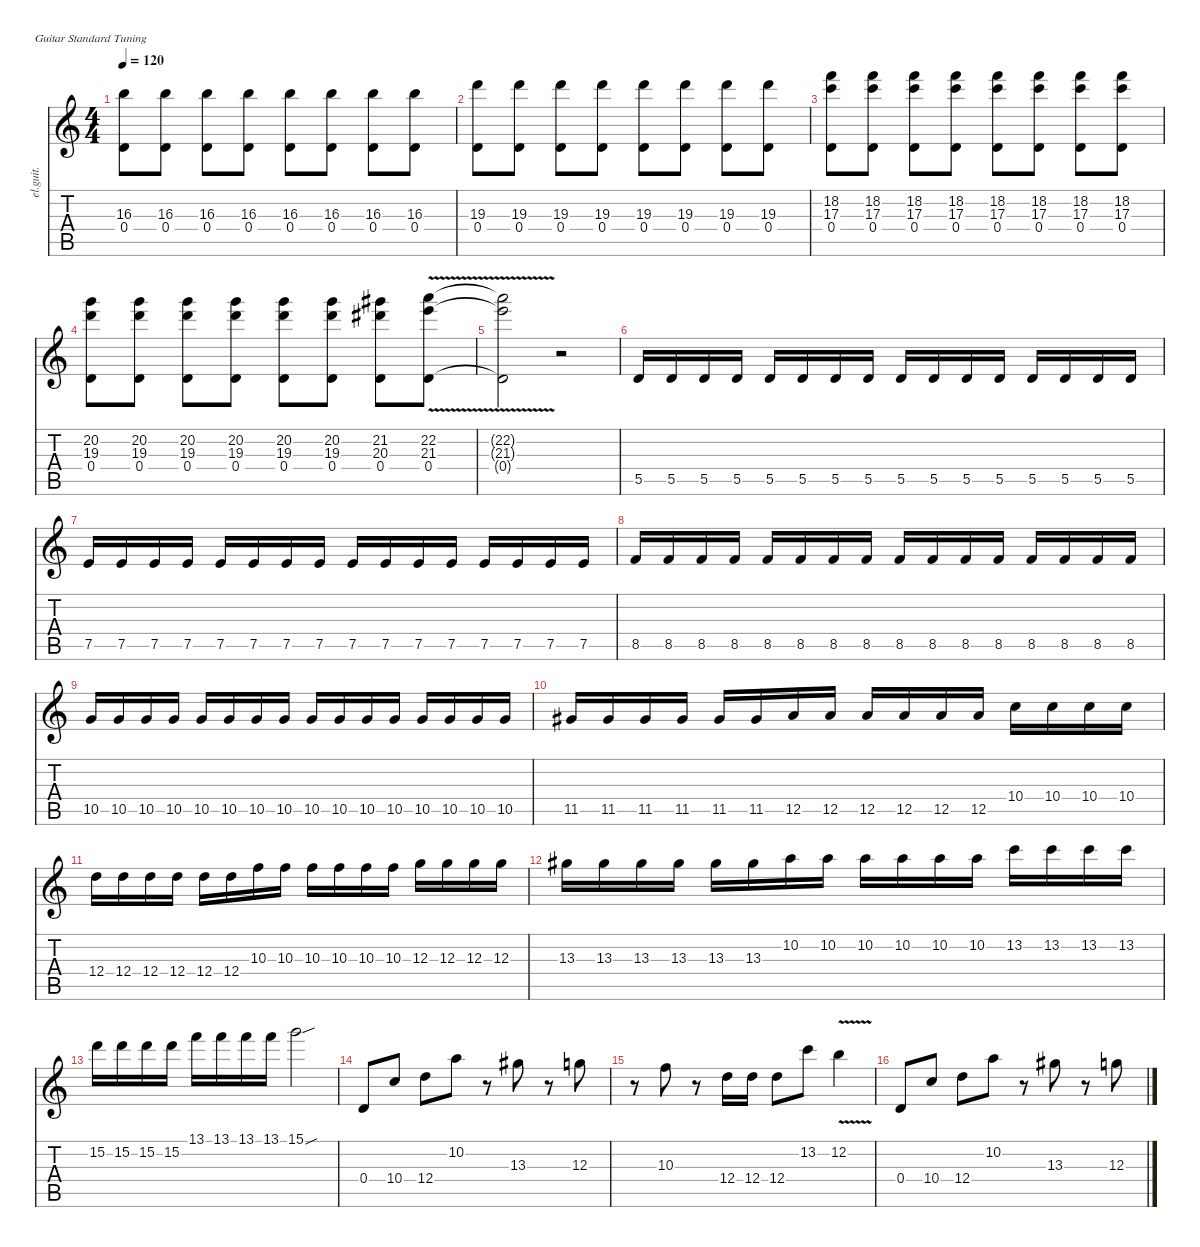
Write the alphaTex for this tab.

\defaultSystemsLayout 4
\hideDynamics
\bracketExtendMode nobrackets
\track ("Clean Guitar" "el.guit.") {instrument electricguitarclean}
\staff {score tabs}
\tuning (E4 B3 G3 D3 A2 E2)
\ts (4 4)
\tempo 120
\clef g2
\ks c
(16.3 0.4).8{dy mf beam Down} (16.3 0.4).8{beam Down} (16.3 0.4).8{beam Down} (16.3 0.4).8{beam Down} (16.3 0.4).8{beam Down} (16.3 0.4).8{beam Down} (16.3 0.4).8{beam Down} (16.3 0.4).8{beam Down} |
(19.3 0.4).8{beam Down} (19.3 0.4).8{beam Down} (19.3 0.4).8{beam Down} (19.3 0.4).8{beam Down} (19.3 0.4).8{beam Down} (19.3 0.4).8{beam Down} (19.3 0.4).8{beam Down} (19.3 0.4).8{beam Down} |
(18.2 17.3 0.4).8{beam Down} (18.2 17.3 0.4).8{beam Down} (18.2 17.3 0.4).8{beam Down} (18.2 17.3 0.4).8{beam Down} (18.2 17.3 0.4).8{beam Down} (18.2 17.3 0.4).8{beam Down} (18.2 17.3 0.4).8{beam Down} (18.2 17.3 0.4).8{beam Down} |
(0.4 19.3 20.2).8{beam Down} (0.4 19.3 20.2).8{beam Down} (0.4 19.3 20.2).8{beam Down} (0.4 19.3 20.2).8{beam Down} (0.4 19.3 20.2).8{beam Down} (0.4 19.3 20.2).8{beam Down} (0.4 20.3{acc #} 21.2{acc #}).8{beam Down} (0.4{v} 21.3 22.2).8{beam Down} |
(22.2{t} 21.3{t} 0.4{t}).2{beam Down} r.2{beam Down} |
5.5.16{beam Up} 5.5.16{beam Up} 5.5.16{beam Up} 5.5.16{beam Up} 5.5.16{beam Up} 5.5.16{beam Up} 5.5.16{beam Up} 5.5.16{beam Up} 5.5.16{beam Up} 5.5.16{beam Up} 5.5.16{beam Up} 5.5.16{beam Up} 5.5.16{beam Up} 5.5.16{beam Up} 5.5.16{beam Up} 5.5.16{beam Up} |
7.5.16{beam Up} 7.5.16{beam Up} 7.5.16{beam Up} 7.5.16{beam Up} 7.5.16{beam Up} 7.5.16{beam Up} 7.5.16{beam Up} 7.5.16{beam Up} 7.5.16{beam Up} 7.5.16{beam Up} 7.5.16{beam Up} 7.5.16{beam Up} 7.5.16{beam Up} 7.5.16{beam Up} 7.5.16{beam Up} 7.5.16{beam Up} |
8.5.16{beam Up} 8.5.16{beam Up} 8.5.16{beam Up} 8.5.16{beam Up} 8.5.16{beam Up} 8.5.16{beam Up} 8.5.16{beam Up} 8.5.16{beam Up} 8.5.16{beam Up} 8.5.16{beam Up} 8.5.16{beam Up} 8.5.16{beam Up} 8.5.16{beam Up} 8.5.16{beam Up} 8.5.16{beam Up} 8.5.16{beam Up} |
10.5.16{beam Up} 10.5.16{beam Up} 10.5.16{beam Up} 10.5.16{beam Up} 10.5.16{beam Up} 10.5.16{beam Up} 10.5.16{beam Up} 10.5.16{beam Up} 10.5.16{beam Up} 10.5.16{beam Up} 10.5.16{beam Up} 10.5.16{beam Up} 10.5.16{beam Up} 10.5.16{beam Up} 10.5.16{beam Up} 10.5.16{beam Up} |
11.5{acc #}.16{beam Up} 11.5{acc #}.16{beam Up} 11.5{acc #}.16{beam Up} 11.5{acc #}.16{beam Up} 11.5{acc #}.16{beam Up} 11.5{acc #}.16{beam Up} 12.5.16{beam Up} 12.5.16{beam Up} 12.5.16{beam Up} 12.5.16{beam Up} 12.5.16{beam Up} 12.5.16{beam Up} 10.4.16{beam Down} 10.4.16{beam Down} 10.4.16{beam Down} 10.4.16{beam Down} |
12.4.16{beam Down} 12.4.16{beam Down} 12.4.16{beam Down} 12.4.16{beam Down} 12.4.16{beam Down} 12.4.16{beam Down} 10.3.16{beam Down} 10.3.16{beam Down} 10.3.16{beam Down} 10.3.16{beam Down} 10.3.16{beam Down} 10.3.16{beam Down} 12.3.16{beam Down} 12.3.16{beam Down} 12.3.16{beam Down} 12.3.16{beam Down} |
13.3{acc #}.16{beam Down} 13.3{acc #}.16{beam Down} 13.3{acc #}.16{beam Down} 13.3{acc #}.16{beam Down} 13.3{acc #}.16{beam Down} 13.3{acc #}.16{beam Down} 10.2.16{beam Down} 10.2.16{beam Down} 10.2.16{beam Down} 10.2.16{beam Down} 10.2.16{beam Down} 10.2.16{beam Down} 13.2.16{beam Down} 13.2.16{beam Down} 13.2.16{beam Down} 13.2.16{beam Down} |
15.2.16{beam Down} 15.2.16{beam Down} 15.2.16{beam Down} 15.2.16{beam Down} 13.1.16{beam Down} 13.1.16{beam Down} 13.1.16{beam Down} 13.1.16{beam Down} 15.1{sou}.2{beam Down} |
0.4.8{beam Up} 10.4.8{beam Up} 12.4.8{beam Down} 10.2.8{beam Down} r.8{beam Down} 13.3{acc #}.8{beam Down} r.8{beam Down} 12.3.8{beam Down} |
r.8{beam Down} 10.3.8{beam Down} r.8{beam Down} 12.4.16{beam Down} 12.4.16{beam Down} 12.4.8{beam Down} 13.2.8{beam Down} 12.2{v}.4{beam Down} |
0.4.8{beam Up} 10.4.8{beam Up} 12.4.8{beam Down} 10.2.8{beam Down} r.8{beam Down} 13.3{acc #}.8{beam Down} r.8{beam Down} 12.3.8{beam Down}
